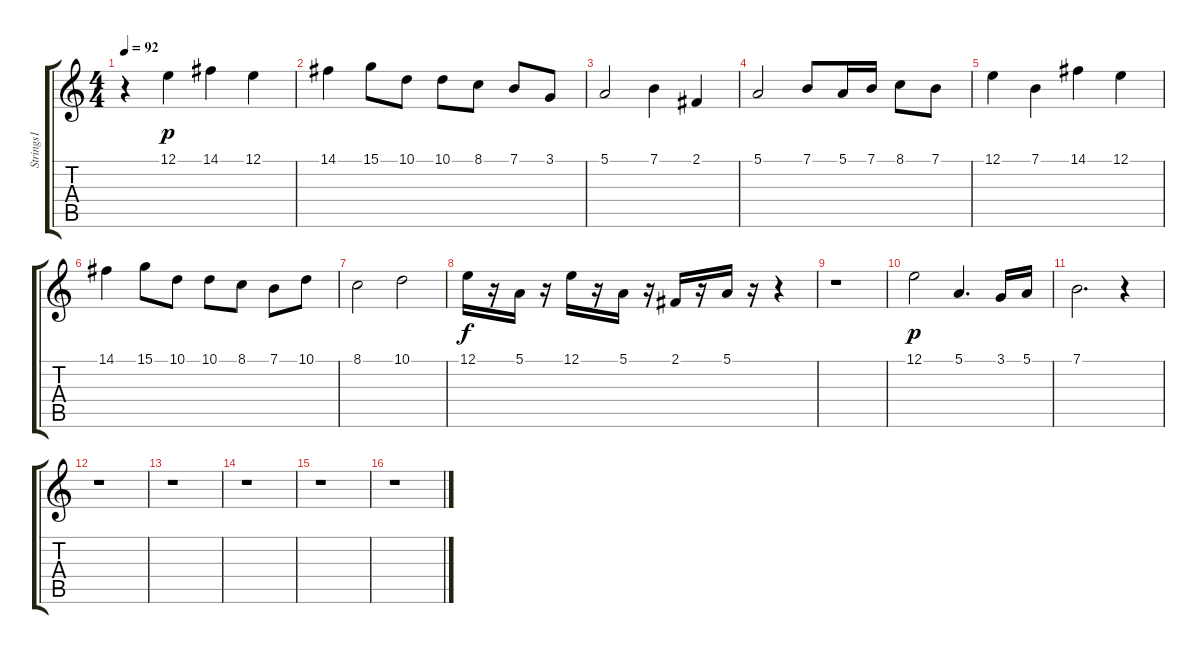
\track ("Strings1" "Strings1") {instrument synthstrings2}
\staff {score tabs}
\tuning (E4 B3 G3 D3 A2 E2) {hide}
\ts (4 4)
\tempo 92
\clef g2
\ks c
r.4{dy f} 12.1.4{dy p} 14.1.4 12.1.4 |
14.1.4 15.1.8 10.1.8 10.1.8 8.1.8 7.1.8 3.1.8 |
5.1.2 7.1.4 2.1.4 |
5.1.2 7.1.8 5.1.16 7.1.16 8.1.8 7.1.8 |
12.1.4 7.1.4 14.1.4 12.1.4 |
14.1.4 15.1.8 10.1.8 10.1.8 8.1.8 7.1.8 10.1.8 |
8.1.2 10.1.2 |
12.1.16{dy f} r.16 5.1.16 r.16 12.1.16 r.16 5.1.16 r.16 2.1.16 r.16 5.1.16 r.16 r.4 |
r.1 |
12.1.2{dy p} 5.1.4{d} 3.1.16 5.1.16 |
7.1.2{d} r.4 |
r.1 |
r.1 |
r.1 |
r.1 |
r.1
